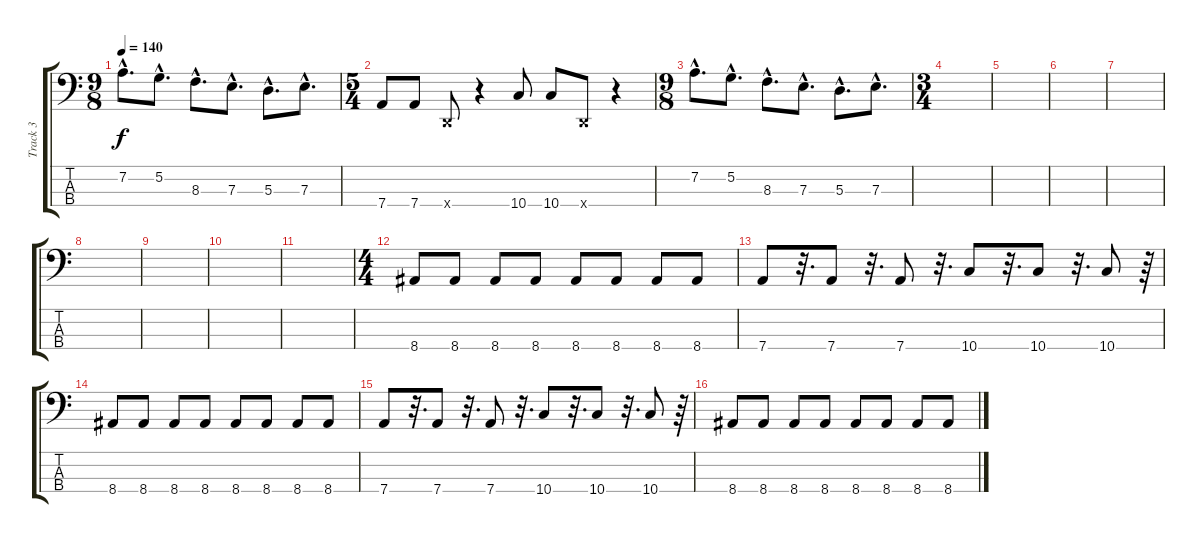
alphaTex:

\track ("Track 3" "Track 3") {instrument electricbassfinger}
\staff {score tabs}
\tuning (G2 D2 A1 D1) {hide}
\ts (9 8)
\tempo 140
\clef f4
\ks c
7.2{hac}.8{d dy f} 5.2{hac}.8{d} 8.3{hac}.8{d} 7.3{hac}.8{d} 5.3{hac}.8{d} 7.3{hac}.8{d} |
\ts (5 4)
7.4.8 7.4.8 0.4{x}.8 r.4 10.4.8 10.4.8 0.4{x}.8 r.4 |
\ts (9 8)
7.2{hac}.8{d} 5.2{hac}.8{d} 8.3{hac}.8{d} 7.3{hac}.8{d} 5.3{hac}.8{d} 7.3{hac}.8{d} |
\ts (3 4)
|
|
|
|
|
|
|
|
\ts (4 4)
8.4.8 8.4.8 8.4.8 8.4.8 8.4.8 8.4.8 8.4.8 8.4.8 |
7.4.8 r.32{d} 7.4.8 r.32{d} 7.4.8 r.32{d} 10.4.8 r.32{d} 10.4.8 r.32{d} 10.4.8 r.64 |
8.4.8 8.4.8 8.4.8 8.4.8 8.4.8 8.4.8 8.4.8 8.4.8 |
7.4.8 r.32{d} 7.4.8 r.32{d} 7.4.8 r.32{d} 10.4.8 r.32{d} 10.4.8 r.32{d} 10.4.8 r.64 |
8.4.8 8.4.8 8.4.8 8.4.8 8.4.8 8.4.8 8.4.8 8.4.8
